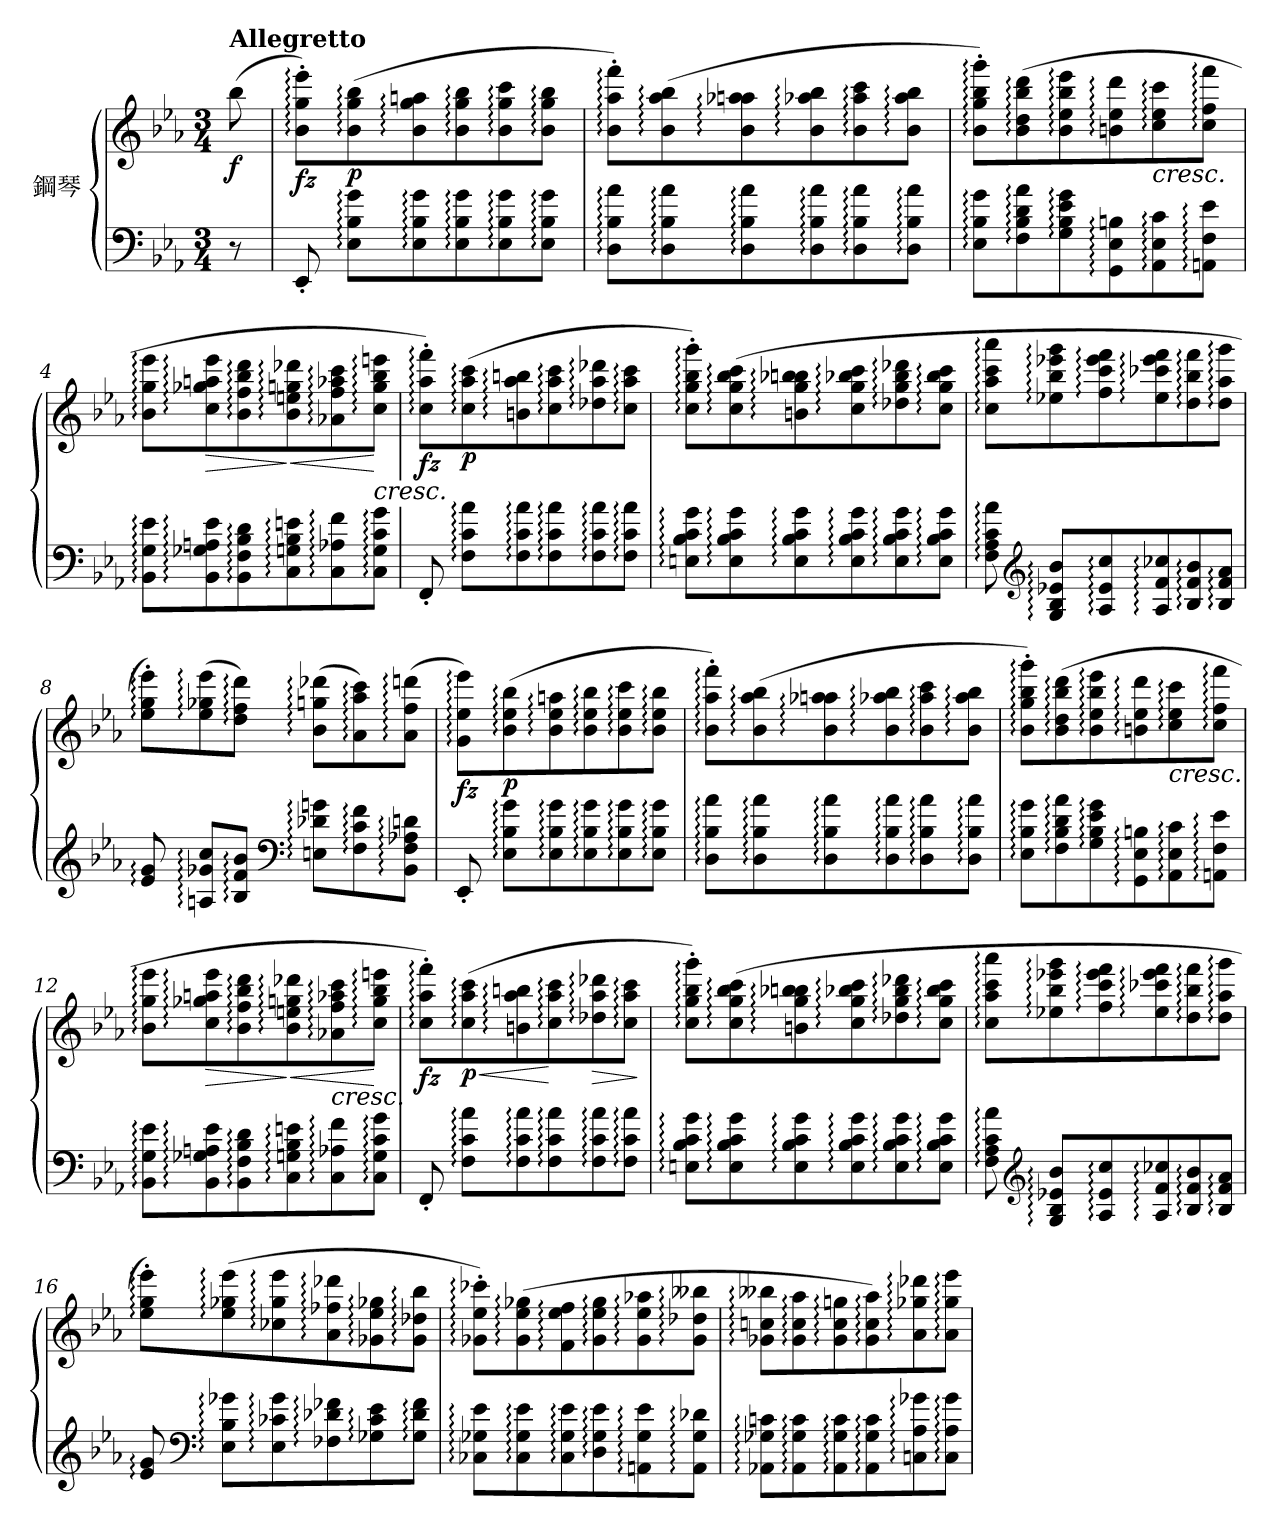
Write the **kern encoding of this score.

**kern	**kern	**dynam
*part1	*part1	*part1
*staff2	*staff1	*staff1/2
*I"鋼琴	*	*
*clefF4	*clefG2	*
*k[b-e-a-]	*k[b-e-a-]	*
*M3/4	*M3/4	*
*MM52	*MM52	*
=	=	=
!	!LO:TX:a:B:t=Allegretto	!
!	!	!LO:DY:b
8r	(>8bb-\	f
=1	=1	=1
*	*MM60	*
!	!	!LO:DY:b
8EE-'/	8b-\:' 8gg\:' 8eee-\:'L)	fz
*	*MM64	*
!	!	!LO:DY:b
8E-\: 8B-\: 8g\:L	(>8b-\: 8gg\: 8bb-\:	p
*	*MM68	*
8E-\: 8B-\: 8g\:	8b-\: 8gg\: 8aan\:	.
*	*MM72	*
8E-\: 8B-\: 8g\:	8b-\: 8gg\: 8bb-\:	.
*	*MM76	*
8E-\: 8B-\: 8g\:	8b-\: 8gg\: 8ccc\:	.
*	*MM72	*
8E-\: 8B-\: 8g\:J	8b-\: 8gg\: 8bb-\:J	.
=2	=2	=2
*	*MM68	*
8D\: 8B-\: 8a-\:L	8b-\:' 8aa-\:' 8fff\:'L)	.
*	*MM72	*
8D\: 8B-\: 8a-\:	(>8b-\: 8aa-\: 8bb-\:	.
*	*MM76	*
8D\: 8B-\: 8a-\:	8b-\: 8aa-X\: 8aan\:	.
8D\: 8B-\: 8a-\:	8b-\: 8aa-X\: 8bb-\:	.
8D\: 8B-\: 8a-\:	8b-\: 8aa-\: 8ccc\:	.
*	*MM72	*
8D\: 8B-\: 8a-\:J	8b-\: 8aa-\: 8bb-\:J	.
=3	=3	=3
*	*MM68	*
8E-\: 8B-\: 8g\:L	8b-\:' 8gg\:' 8bb-\:' 8ggg\:'L)	.
*	*MM72	*
8F\: 8B-\: 8d\: 8a-\:	(>8b-\: 8dd\: 8bb-\: 8ddd\:	.
*	*MM76	*
8G\: 8B-\: 8e-\: 8g\:	8b-\: 8ee-\: 8bb-\: 8eee-\:	.
8GG\: 8E-\: 8Bn\:	8bn\: 8ee-\: 8ddd\:	.
!	!LO:TX:b:i:t=cresc.	!
8AA-\: 8E-\: 8c\:	8cc\: 8ee-\: 8ccc\:	.
8AAn\: 8F\: 8e-\:J	8cc\: 8ff\: 8fff\:J	.
=4	=4	=4
8BB-\: 8G\: 8e-\:L	8b-\: 8gg\: 8eee-\:L	.
!	!	!LO:HP:b
8BB-\: 8G-X\: 8An\: 8e-\:	8cc\: 8gg-X\: 8aan\: 8eee-\:	>
8BB-\: 8F\: 8B-\: 8d\:	8b-\: 8ff\: 8bb-\: 8ddd\:	.
!	!	!LO:HP:n=1:b
8C\: 8Gn\: 8B-\: 8en\:	8b-\: 8een\: 8ggn\: 8ddd-X\:	] <
*	*MM68	*
8C\: 8A-X\: 8f\:	8a-X\: 8ff\: 8aa-X\: 8ccc\:	.
*	*MM64	*
!	!LO:TX:b:i:t=cresc.	!
8C\: 8G\: 8c\: 8g\:J	8cc\: 8gg\: 8bb-\: 8eeen\:J	[
!!LO:LB:g=z
=5	=5	=5
*	*MM60	*
!	!	!LO:DY:b
8FF'/	8cc\:' 8aa-\:' 8fff\:'L)	fz
*	*MM64	*
!	!	!LO:DY:b
8F\: 8c\: 8a-\:L	(>8cc\: 8aa-\: 8ccc\:	p
*	*MM68	*
8F\: 8c\: 8a-\:	8bn\: 8aa-\: 8bbn\:	.
*	*MM72	*
8F\: 8c\: 8a-\:	8cc\: 8aa-\: 8ccc\:	.
*	*MM76	*
8F\: 8c\: 8a-\:	8dd-X\: 8aa-\: 8ddd-X\:	.
*	*MM72	*
8F\: 8c\: 8a-\:J	8cc\: 8aa-\: 8ccc\:J	.
=6	=6	=6
*	*MM68	*
8En\: 8B-\: 8c\: 8g\:L	8cc\:' 8gg\:' 8bb-\:' 8ggg\:'L)	.
*	*MM72	*
8E\: 8B-\: 8c\: 8g\:	(>8cc\: 8gg\: 8bb-\: 8ccc\:	.
*	*MM76	*
8E\: 8B-\: 8c\: 8g\:	8bn\: 8gg\: 8bb-X\: 8bbn\:	.
8E\: 8B-\: 8c\: 8g\:	8cc\: 8gg\: 8bb-X\: 8ccc\:	.
8E\: 8B-\: 8c\: 8g\:	8dd-X\: 8gg\: 8bb-\: 8ddd-X\:	.
8E\: 8B-\: 8c\: 8g\:J	8cc\: 8gg\: 8bb-\: 8ccc\:J	.
=7	=7	=7
8F\: 8A-\: 8c\: 8a-\:	8cc\: 8aa-\: 8ccc\: 8aaa-\:L	.
*clefG2	*	*
8G/: 8B-/: 8e-X/: 8b-/:L	8ee-X\: 8bb-\: 8eee-X\: 8ggg\:	.
8A-/: 8e-/: 8cc/:	8ff\: 8ccc\: 8eee-\: 8fff\:	.
8A-/: 8f/: 8cc-X/:	8ee-\: 8ccc-X\: 8eee-\: 8fff\:	.
8B-/: 8f/: 8b-/:	8dd\: 8bb-\: 8fff\:	.
*	*MM72	*
8B-/: 8f/: 8a-/:J	8dd\: 8aa-\: 8ggg\:J	.
=8	=8	=8
*	*MM68	*
8e-/: 8g/:	8ee-\:' 8gg\:' 8eee-\:'L)	.
*	*MM72	*
8An/: 8g-X/: 8cc/:L	(>8ee-\: 8gg-X\: 8eee-\:	.
*	*MM76	*
8B-/: 8f/: 8b-/:J	8dd\: 8ff\: 8ddd\:J)	.
*clefF4	*	*
8En\: 8d-X\: 8gn\:L	(>8b-\: 8ggn\: 8ddd-X\:L	.
*	*MM68	*
8F\: 8c\: 8f\:	8a-\: 8aa-\: 8ccc\:)	.
*	*MM64	*
8BB-\: 8F\: 8A-X\: 8dn\:J	(>8a-\: 8ff\: 8dddn\:J	.
!!LO:LB:g=z
=9	=9	=9
*	*MM60	*
!	!	!LO:DY:b
8EE-'/	8g\: 8ee-\: 8eee-\:L)	fz
*	*MM64	*
!	!	!LO:DY:b
8E-\: 8B-\: 8g\:L	(>8b-\: 8ee-\: 8bb-\:	p
*	*MM68	*
8E-\: 8B-\: 8g\:	8b-\: 8ee-\: 8aan\:	.
*	*MM72	*
8E-\: 8B-\: 8g\:	8b-\: 8ee-\: 8bb-\:	.
*	*MM76	*
8E-\: 8B-\: 8g\:	8b-\: 8ee-\: 8ccc\:	.
*	*MM72	*
8E-\: 8B-\: 8g\:J	8b-\: 8ee-\: 8bb-\:J	.
=10	=10	=10
*	*MM68	*
8D\: 8B-\: 8a-\:L	8b-\:' 8aa-\:' 8fff\:'L)	.
*	*MM72	*
8D\: 8B-\: 8a-\:	(>8b-\: 8aa-\: 8bb-\:	.
*	*MM76	*
8D\: 8B-\: 8a-\:	8b-\: 8aa-X\: 8aan\:	.
8D\: 8B-\: 8a-\:	8b-\: 8aa-X\: 8bb-\:	.
8D\: 8B-\: 8a-\:	8b-\: 8aa-\: 8ccc\:	.
*	*MM72	*
8D\: 8B-\: 8a-\:J	8b-\: 8aa-\: 8bb-\:J	.
=11	=11	=11
*	*MM68	*
8E-\: 8B-\: 8g\:L	8b-\:' 8gg\:' 8bb-\:' 8ggg\:'L)	.
*	*MM72	*
8F\: 8B-\: 8d\: 8a-\:	(>8b-\: 8dd\: 8bb-\: 8ddd\:	.
*	*MM76	*
8G\: 8B-\: 8e-\: 8g\:	8b-\: 8ee-\: 8bb-\: 8eee-\:	.
8GG\: 8E-\: 8Bn\:	8bn\: 8ee-\: 8ddd\:	.
!	!LO:TX:b:i:t=cresc.	!
8AA-\: 8E-\: 8c\:	8cc\: 8ee-\: 8ccc\:	.
8AAn\: 8F\: 8e-\:J	8cc\: 8ff\: 8fff\:J	.
=12	=12	=12
8BB-\: 8G\: 8e-\:L	8b-\: 8gg\: 8eee-\:L	.
!	!	!LO:HP:b
8BB-\: 8G-X\: 8An\: 8e-\:	8cc\: 8gg-X\: 8aan\: 8eee-\:	>
8BB-\: 8F\: 8B-\: 8d\:	8b-\: 8ff\: 8bb-\: 8ddd\:	.
!	!	!LO:HP:n=1:b
8C\: 8Gn\: 8B-\: 8en\:	8b-\: 8een\: 8ggn\: 8ddd-X\:	] <
*	*MM68	*
!	!LO:TX:b:i:t=cresc.	!
8C\: 8A-X\: 8f\:	8a-X\: 8ff\: 8aa-X\: 8ccc\:	.
8C\: 8G\: 8c\: 8g\:J	8cc\: 8gg\: 8bb-\: 8eeen\:J	[
!!LO:LB:g=z
=13	=13	=13
*	*MM60	*
!	!	!LO:DY:b
8FF'/	8cc\:' 8aa-\:' 8fff\:'L)	fz
*	*MM64	*
!	!	!LO:HP:b
!	!	!LO:DY:n=1:b
8F\: 8c\: 8a-\:L	(>8cc\: 8aa-\: 8ccc\:	< p
*	*MM68	*
8F\: 8c\: 8a-\:	8bn\: 8aa-\: 8bbn\:	.
*	*MM72	*
8F\: 8c\: 8a-\:	8cc\: 8aa-\: 8ccc\:	[
*	*MM76	*
!	!	!LO:HP:b
8F\: 8c\: 8a-\:	8dd-X\: 8aa-\: 8ddd-X\:	>
*	*MM72	*
8F\: 8c\: 8a-\:J	8cc\: 8aa-\: 8ccc\:J	.
.	.	]
=14	=14	=14
*	*MM68	*
8En\: 8B-\: 8c\: 8g\:L	8cc\:' 8gg\:' 8bb-\:' 8ggg\:'L)	.
*	*MM72	*
8E\: 8B-\: 8c\: 8g\:	(>8cc\: 8gg\: 8bb-\: 8ccc\:	.
*	*MM76	*
8E\: 8B-\: 8c\: 8g\:	8bn\: 8gg\: 8bb-X\: 8bbn\:	.
8E\: 8B-\: 8c\: 8g\:	8cc\: 8gg\: 8bb-X\: 8ccc\:	.
8E\: 8B-\: 8c\: 8g\:	8dd-X\: 8gg\: 8bb-\: 8ddd-X\:	.
8E\: 8B-\: 8c\: 8g\:J	8cc\: 8gg\: 8bb-\: 8ccc\:J	.
=15	=15	=15
8F\: 8A-\: 8c\: 8a-\:	8cc\: 8aa-\: 8ccc\: 8aaa-\:L	.
*clefG2	*	*
8G/: 8B-/: 8e-X/: 8b-/:L	8ee-X\: 8bb-\: 8eee-X\: 8ggg\:	.
8A-/: 8e-/: 8cc/:	8ff\: 8ccc\: 8eee-\: 8fff\:	.
8A-/: 8f/: 8cc-X/:	8ee-\: 8ccc-X\: 8eee-\: 8fff\:	.
8B-/: 8f/: 8b-/:	8dd\: 8bb-\: 8fff\:	.
*	*MM72	*
8B-/: 8f/: 8a-/:J	8dd\: 8aa-\: 8ggg\:J	.
=16	=16	=16
*	*MM68	*
8e-/: 8g/:	8ee-\:' 8gg\:' 8eee-\:'L)	.
*clefF4	*	*
*	*MM72	*
8E-\: 8B-\: 8g-X\:L	(>8ee-\: 8gg-X\: 8eee-\:	.
*	*MM76	*
8E-\: 8c-X\: 8g-\:	8cc-X\: 8gg-\: 8eee-\:	.
8F-X\: 8d-X\: 8f-X\:	8a-\: 8ff-X\: 8ddd-X\:	.
*	*MM68	*
8G-X\: 8c-\: 8e-\:	8g-X\: 8ee-\: 8gg-X\:	.
*	*MM64	*
8G-\: 8d-\: 8f-\:J	8g-\: 8dd-X\: 8bb-\:J	.
!!LO:LB:g=z
=17	=17	=17
*	*MM60	*
8C-X\: 8G-X\: 8e-\:L	8g-X\:' 8ee-\:' 8ccc-X\:'L)	.
*	*MM64	*
8C-\: 8G-\: 8e-\:	(>8g-\: 8ee-\: 8gg-X\:	.
*	*MM68	*
8C-\: 8G-\: 8e-\:	8f\: 8ee-\: 8ff\:	.
*	*MM72	*
8D\: 8G-\: 8e-\:	8g-\: 8ee-\: 8gg-\:	.
*	*MM76	*
8AAn\: 8G-\: 8e-\:	8g-\: 8ee-\: 8aa-X\:	.
8AA\: 8G-\: 8d-X\:J	8g-\: 8dd-X\: 8bb--X\:J	.
=18	=18	=18
8AA-X\: 8G-X\: 8cn\:L	8g-X\: 8ccn\: 8bb--X\:L	.
8AA-\: 8G-\: 8c\:	8g-\: 8cc\: 8aa-\:	.
8AA-\: 8G-\: 8c\:	8g-\: 8cc\: 8ggn\:	.
8AA-\: 8G-\: 8c\:	8g-\: 8cc\: 8aa-\:)	.
8Cn\: 8A-\: 8g-X\:	8a-\: 8gg-X\: 8ddd-X\:	.
*	*MM72	*
8C\: 8A-\: 8g-\:J	8a-\: 8gg-\: 8eee-\:J	.
=	=	=
*-	*-	*-
